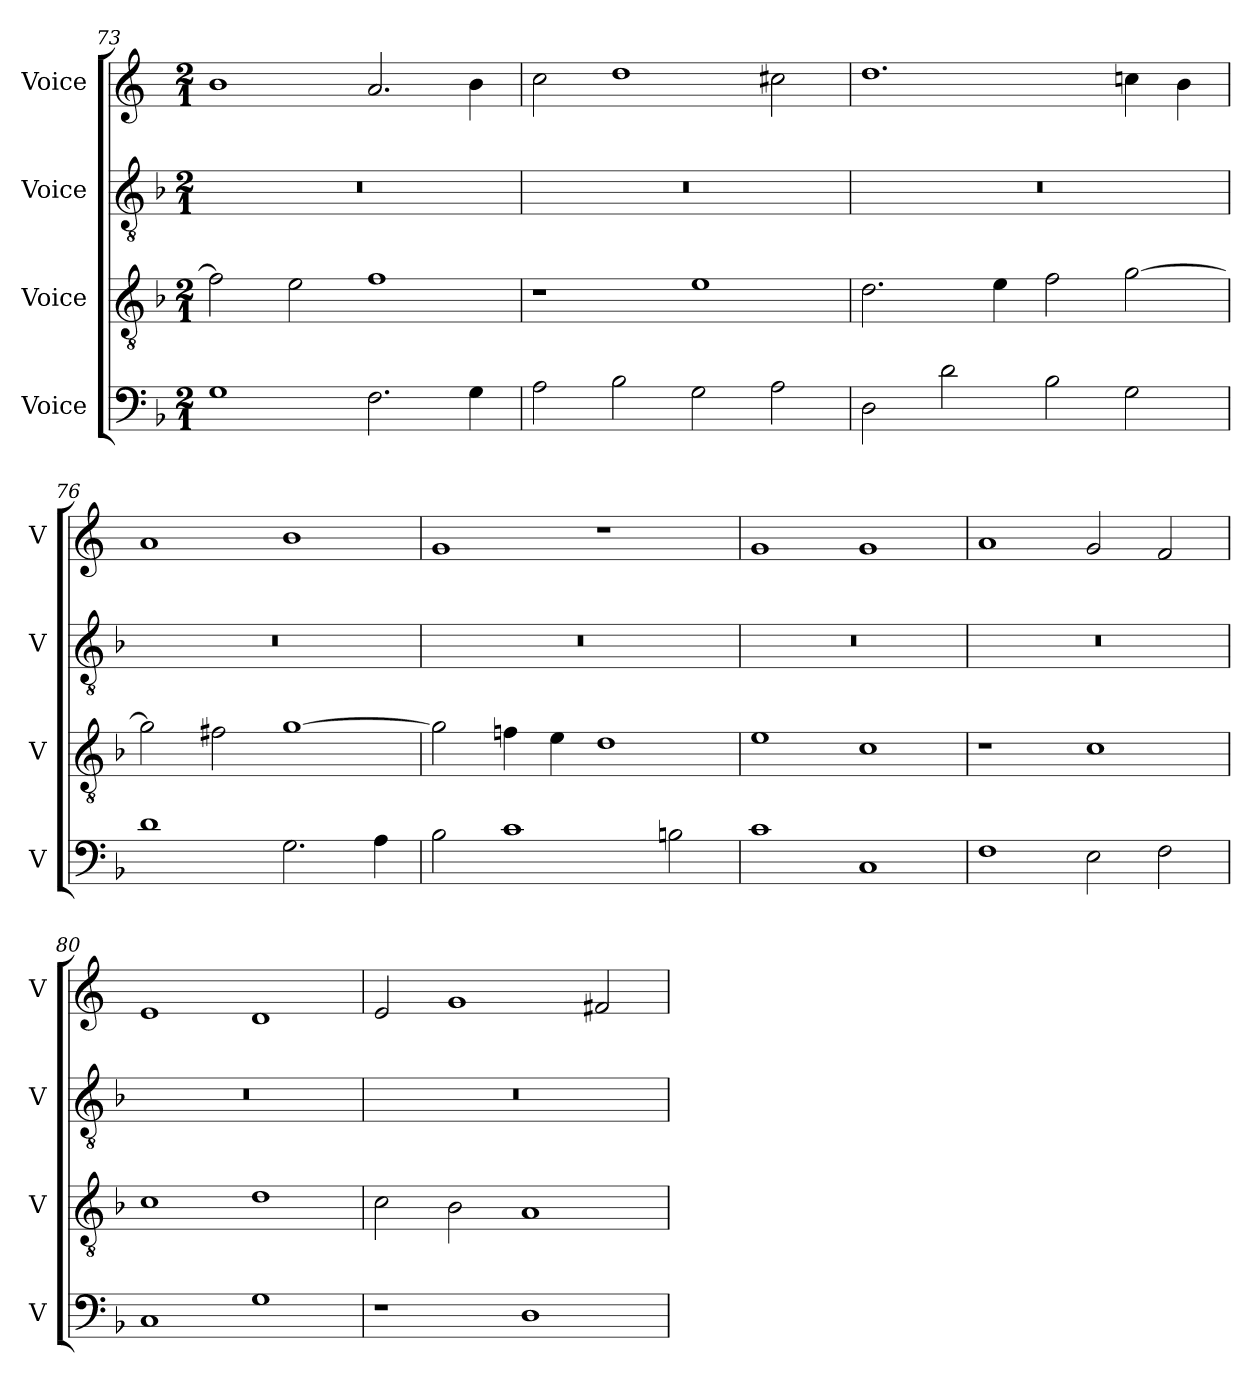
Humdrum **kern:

**kern	**kern	**kern	**kern
*part4	*part3	*part2	*part1
*staff4	*staff3	*staff2	*staff1
*I"Voice	*I"Voice	*I"Voice	*I"Voice
*I'V	*I'V	*I'V	*I'V
*clefF4	*clefGv2	*clefGv2	*clefG2
*k[b-]	*k[b-]	*k[b-]	*k[]
*M2/1	*M2/1	*M2/1	*M2/1
=73	=73	=73	=73
1G	2f\]	0r	1b
.	2e\	.	.
2.F\	1f	.	2.a/
4G\	.	.	4b\
!!LO:PB:g=z
=74	=74	=74	=74
2A\	1r	0r	2cc\
2B-\	.	.	1dd
2G\	1e	.	.
2A\	.	.	2cc#X\
=75	=75	=75	=75
2D\	2.d\	0r	1.dd
2d\	.	.	.
.	4e\	.	.
2B-\	2f\	.	.
2G\	[2g\	.	4ccn\
.	.	.	4b\
=76	=76	=76	=76
1d	2g\]	0r	1a
.	2f#X\	.	.
2.G\	[1g	.	1b
4A\	.	.	.
=77	=77	=77	=77
2B-\	2g\]	0r	1g
1c	4fn\	.	.
.	4e\	.	.
.	1d	.	1r
2Bn\	.	.	.
=78	=78	=78	=78
1c	1e	0r	1g
1C	1c	.	1g
=79	=79	=79	=79
1F	1r	0r	1a
2E\	1c	.	2g/
2F\	.	.	2f/
=80	=80	=80	=80
1C	1c	0r	1e
1G	1d	.	1d
!!LO:LB:g=z
=81	=81	=81	=81
1r	2c\	0r	2e/
.	2B-\	.	1g
1D	1A	.	.
.	.	.	2f#X/
=	=	=	=
*-	*-	*-	*-
